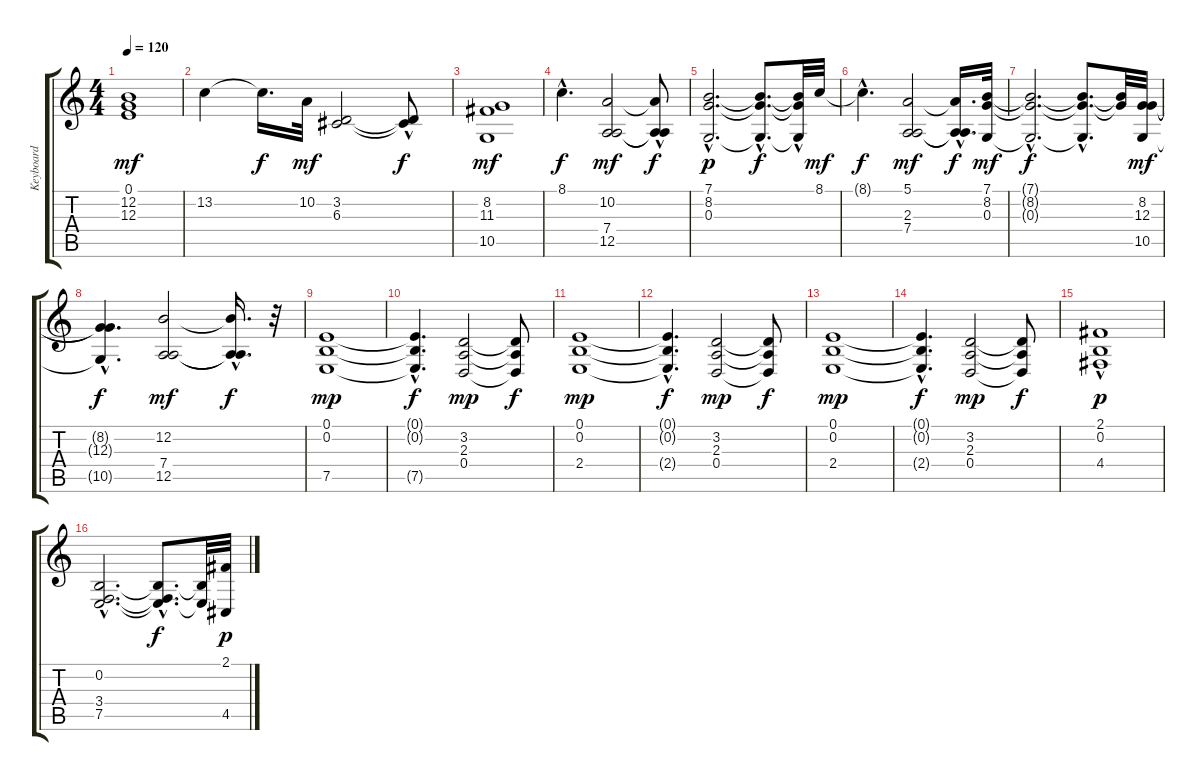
\track ("Keyboard" "Keyboard") {instrument pad7halo}
\staff {score tabs}
\tuning (E4 B3 G3 D3 A2 E2) {hide}
\ts (4 4)
\tempo 120
\clef g2
\ks c
(0.1 12.2 12.3).1{dy mf} |
13.2.4 13.2{t}.16{d dy f} 10.2.32{dy mf} (3.2 6.3).2 (3.2{hac t} 6.3{t}).8{dy f} |
(8.2 11.3 10.5).1{dy mf} |
8.1{hac}.4{d dy f} (10.2 7.4 12.5).2{dy mf} (10.2{t} 7.4{hac t} 12.5{hac t}).8{dy f} |
(7.1{hac} 8.2{hac} 0.3{hac}).2{d dy p} (7.1{hac t} 8.2{hac t} 0.3{hac t}).8{d dy f} (7.1{t} 8.2{hac t} 0.3{hac t}).32 8.1.32{dy mf} |
8.1{hac t}.4{d dy f} (5.1 2.3 7.4).2{dy mf} (5.1{t} 2.3{t} 7.4{hac t}).16{d dy f} (7.1 8.2 0.3).32{dy mf} |
(7.1{hac t} 8.2{hac t} 0.3{hac t}).2{d dy f} (7.1{hac t} 8.2{hac t} 0.3{hac t}).8{d} (7.1{t} 8.2{t}).32 (8.2 12.3 10.5).32{dy mf} |
(8.2{t} 12.3{hac t} 10.5{t}).4{d dy f} (12.2 7.4 12.5).2{dy mf} (12.2{hac t} 7.4{hac t} 12.5{hac t}).16{d dy f} r.32 |
(0.1 0.2 7.5).1{dy mp} |
(0.1{hac t} 0.2{hac t} 7.5{hac t}).4{d dy f} (3.2 2.3 0.4).2{dy mp} (3.2{t} 2.3{t} 0.4{t}).8{dy f} |
(0.1 0.2 2.4).1{dy mp} |
(0.1{hac t} 0.2{hac t} 2.4{t}).4{d dy f} (3.2 2.3 0.4).2{dy mp} (3.2{t} 2.3{t} 0.4{t}).8{dy f} |
(0.1 0.2 2.4).1{dy mp} |
(0.1{hac t} 0.2{hac t} 2.4{hac t}).4{d dy f} (3.2 2.3 0.4).2{dy mp} (3.2{t} 2.3{t} 0.4{t}).8{dy f} |
(2.1 0.2{hac} 4.4{hac}).1{dy p} |
(0.2{hac} 3.4{hac} 7.5{hac}).2{d} (0.2{hac t} 3.4{hac t} 7.5{hac t}).8{d dy f} (0.2{t} 7.5{t}).32 (2.1 4.5).32{dy p}
